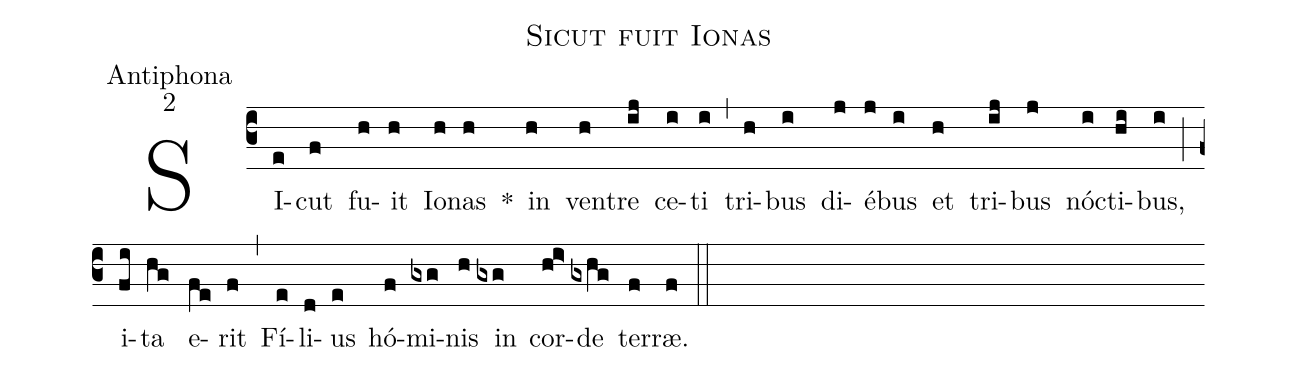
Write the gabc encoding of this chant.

name:Sicut fuit Ionas;
office-part:Antiphona;
mode:2;
%%
(c3)SI(e)cut(f) fu(h)it(h) Io(h)nas(h) *() in(h) ven(h)tre(ij) ce(i)ti(i) (,) tri(h)bus(i) di(j)é(j)bus(i) et(h) tri(ij)bus(j) nó(i)cti(hi)bus,(i) (;) i(fi)ta(hg) e(fe)rit(f) (,) Fí(e)li(d)us(e) hó(f)mi(gxg)nis(h) in(gxg) cor(hi>)de(gxhg) ter(f)ræ.(f) (::)
